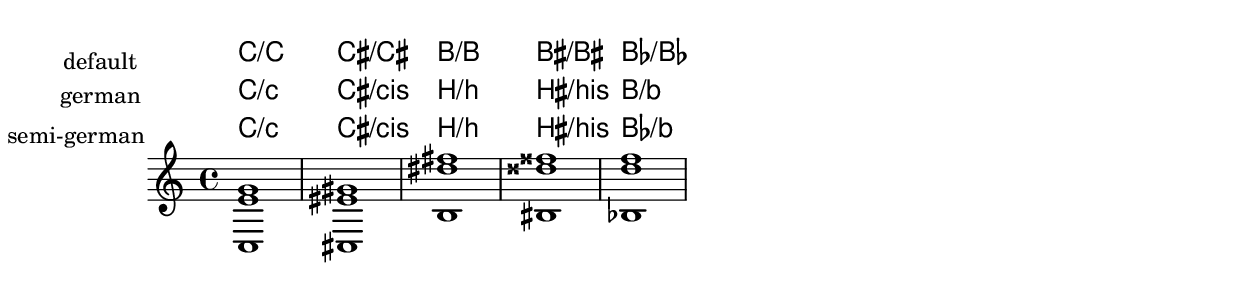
%% Do not edit this file; it is automatically
%% generated from LSR http://lsr.dsi.unimi.it
%% This file is in the public domain.
\version "2.12.2"

\header {
  lsrtags = "chords"

%% Translation of GIT committish: a874fda3641c9e02f61be5c41b215b8304b8ed00
  texidoces = "
La nomenclatura inglesa (predeterminada) para los acordes del cifrado
americano se puede cambiar por la alemana (@code{\\germanChords}
sustituye B y Bes por H y B) o por la semi-alemana
(@code{\\semiGermanChords} sustituye B y Bes por H y Bb).

"
  doctitlees = "Cambiar la nomenclatura de los acordes del cifrado americano por la notación alemana o semi-alemana"

  texidoc = "
The english naming of chords (default) can be changed to german
(@code{\\germanChords} replaces B and Bes with H and B) or semi-german
(@code{\\semiGermanChords} replaces B and Bes with H and Bb).




"
  doctitle = "Changing the chord names to German or semi-German notation"
} % begin verbatim

music = \chordmode {
  c1/c | cis/cis
  b1/b | bis/bis | bes/bes
}

%% The following is only here to print the names of the
%% chords styles; it can be removed if you do not need to
%% print them.

\layout {
  \context {
    \ChordNames
    \consists "Instrument_name_engraver"
  }
}

<<
  \new ChordNames {
    \set ChordNames.instrumentName = #"default"
    \music
  }
  \new ChordNames {
    \set ChordNames.instrumentName = #"german"
    \germanChords \music }
  \new ChordNames {
    \set ChordNames.instrumentName = #"semi-german"
    \semiGermanChords \music }
  \context Voice { \music }
>>

